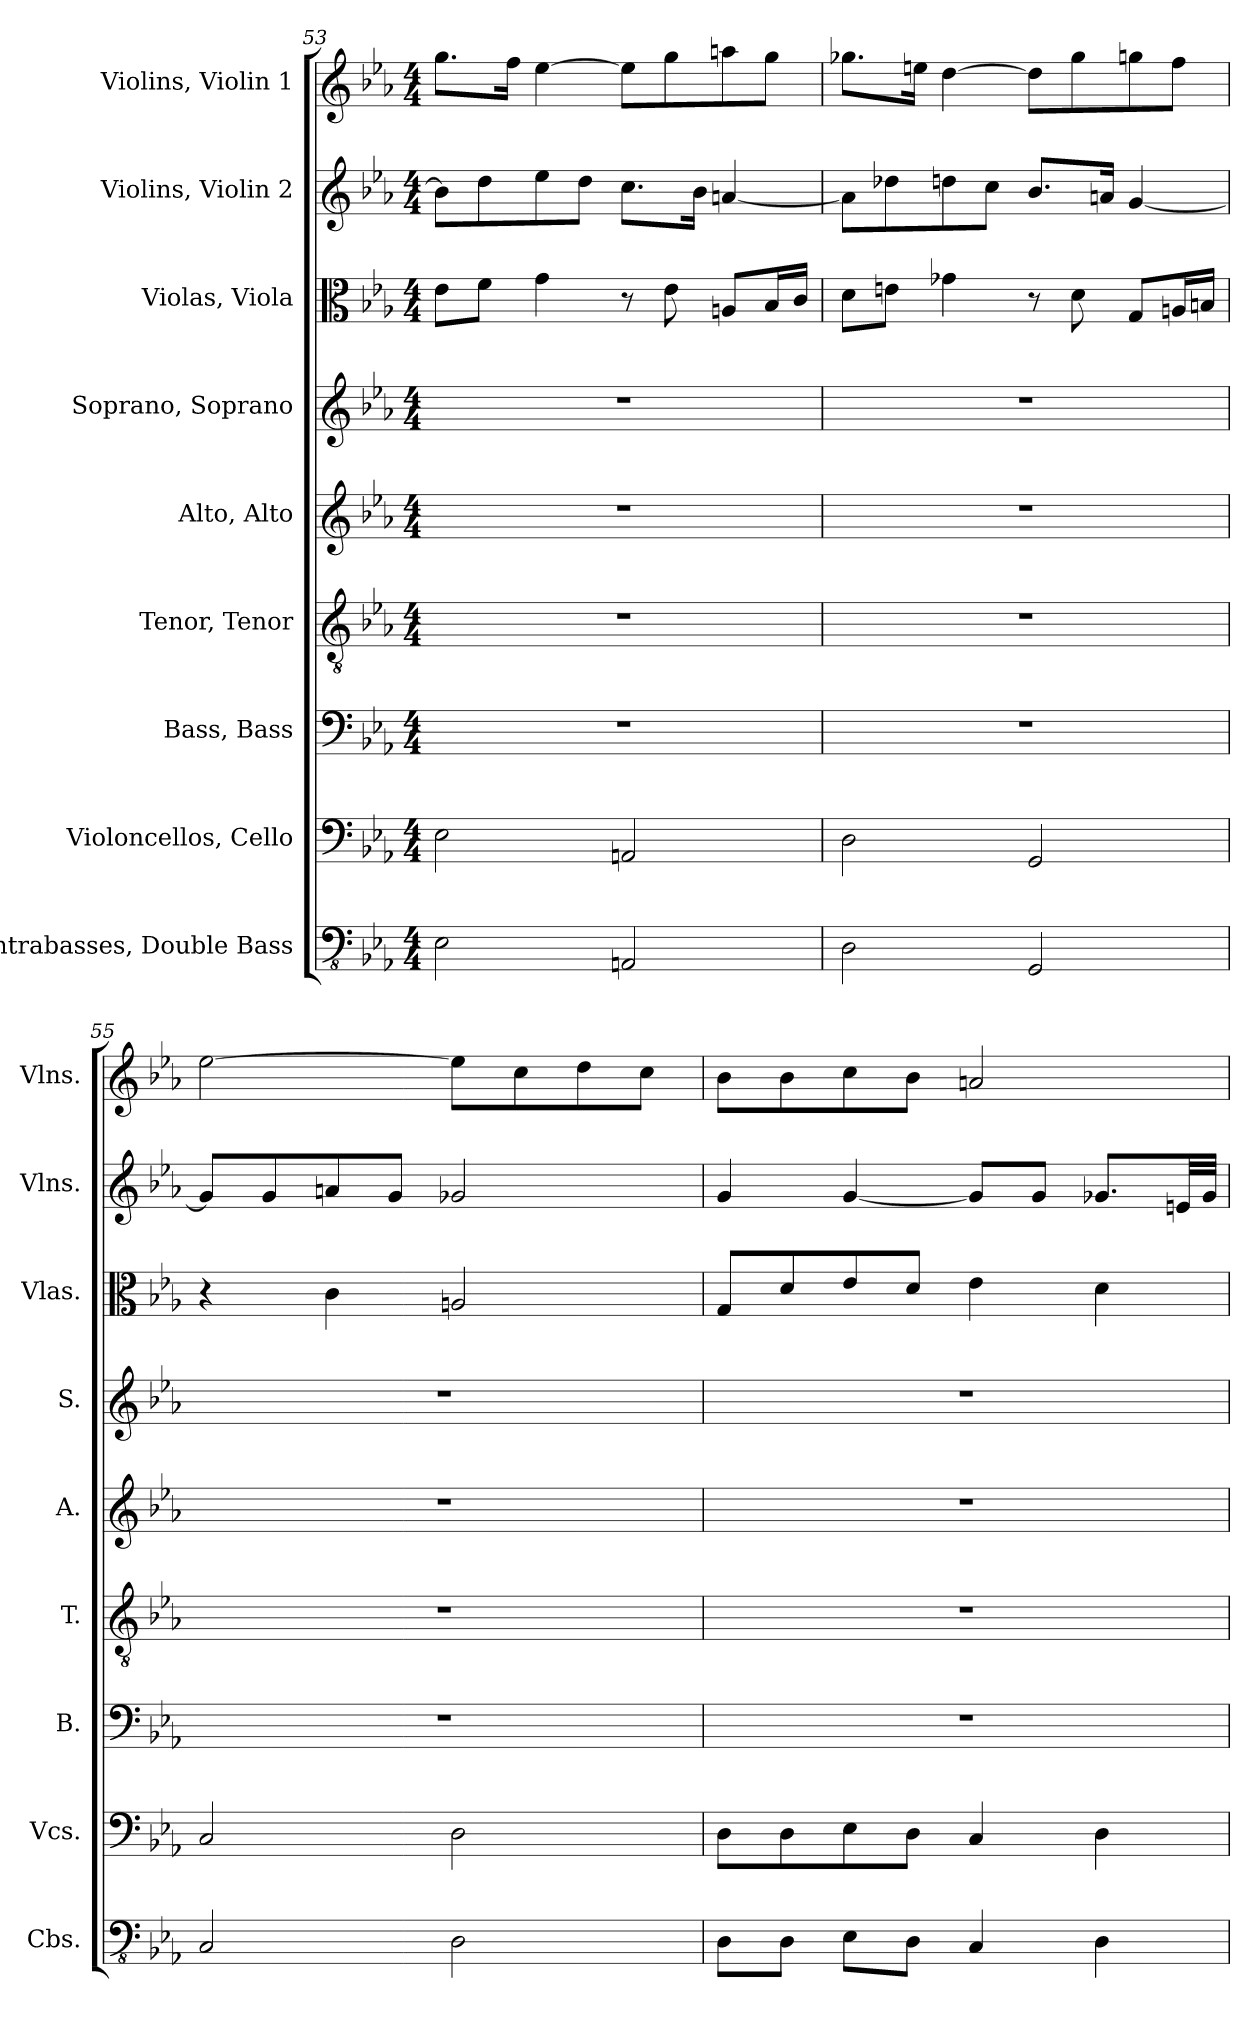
**kern	**kern	**kern	**kern	**kern	**kern	**kern	**kern	**kern
*part9	*part8	*part7	*part6	*part5	*part4	*part3	*part2	*part1
*staff9	*staff8	*staff7	*staff6	*staff5	*staff4	*staff3	*staff2	*staff1
*I"Contrabasses, Double Bass	*I"Violoncellos, Cello	*I"Bass, Bass	*I"Tenor, Tenor	*I"Alto, Alto	*I"Soprano, Soprano	*I"Violas, Viola	*I"Violins, Violin 2	*I"Violins, Violin 1
*I'Cbs.	*I'Vcs.	*I'B.	*I'T.	*I'A.	*I'S.	*I'Vlas.	*I'Vlns.	*I'Vlns.
*clefFv4	*clefF4	*clefF4	*clefGv2	*clefG2	*clefG2	*clefC3	*clefG2	*clefG2
*k[b-e-a-]	*k[b-e-a-]	*k[b-e-a-]	*k[b-e-a-]	*k[b-e-a-]	*k[b-e-a-]	*k[b-e-a-]	*k[b-e-a-]	*k[b-e-a-]
*M4/4	*M4/4	*M4/4	*M4/4	*M4/4	*M4/4	*M4/4	*M4/4	*M4/4
=53	=53	=53	=53	=53	=53	=53	=53	=53
2EE-\	2E-\	1r	1r	1r	1r	8e-\L	8b-\L]	8.gg\L
.	.	.	.	.	.	8f\J	8dd\	.
.	.	.	.	.	.	.	.	16ff\Jk
.	.	.	.	.	.	4g\	8ee-\	[4ee-\
.	.	.	.	.	.	.	8dd\J	.
2AAAn/	2AAn/	.	.	.	.	8r	8.cc\L	8ee-\L]
.	.	.	.	.	.	8e-\	.	8gg\
.	.	.	.	.	.	.	16b-\Jk	.
.	.	.	.	.	.	8An/L	[4an/	8aan\
.	.	.	.	.	.	16B-/L	.	8gg\J
.	.	.	.	.	.	16c/JJ	.	.
=54	=54	=54	=54	=54	=54	=54	=54	=54
2DD\	2D\	1r	1r	1r	1r	8d\L	8a\L]	8.gg-X\L
.	.	.	.	.	.	8en\J	8dd-X\	.
.	.	.	.	.	.	.	.	16een\Jk
.	.	.	.	.	.	4g-X\	8ddn\	[4dd\
.	.	.	.	.	.	.	8cc\J	.
2GGG/	2GG/	.	.	.	.	8r	8.b-/L	8dd\L]
.	.	.	.	.	.	8d\	.	8gg-\
.	.	.	.	.	.	.	16an/Jk	.
.	.	.	.	.	.	8G/L	[4g/	8ggn\
.	.	.	.	.	.	16An/L	.	8ff\J
.	.	.	.	.	.	16Bn/JJ	.	.
=55	=55	=55	=55	=55	=55	=55	=55	=55
2CC/	2C/	1r	1r	1r	1r	4r	8g/L]	[2ee-\
.	.	.	.	.	.	.	8g/	.
.	.	.	.	.	.	4c\	8an/	.
.	.	.	.	.	.	.	8g/J	.
2DD\	2D\	.	.	.	.	2An/	2g-X/	8ee-\L]
.	.	.	.	.	.	.	.	8cc\
.	.	.	.	.	.	.	.	8dd\
.	.	.	.	.	.	.	.	8cc\J
!!LO:PB:g=z
=56	=56	=56	=56	=56	=56	=56	=56	=56
8DD\L	8D\L	1r	1r	1r	1r	8G/L	4g/	8b-\L
8DD\J	8D\	.	.	.	.	8d/	.	8b-\
8EE-\L	8E-\	.	.	.	.	8e-/	[4g/	8cc\
8DD\J	8D\J	.	.	.	.	8d/J	.	8b-\J
4CC/	4C/	.	.	.	.	4e-\	8g/L]	2an/
.	.	.	.	.	.	.	8g/J	.
4DD\	4D\	.	.	.	.	4d\	8.g-X/L	.
.	.	.	.	.	.	.	32en/LL	.
.	.	.	.	.	.	.	32g-/JJJ	.
=	=	=	=	=	=	=	=	=
*-	*-	*-	*-	*-	*-	*-	*-	*-
